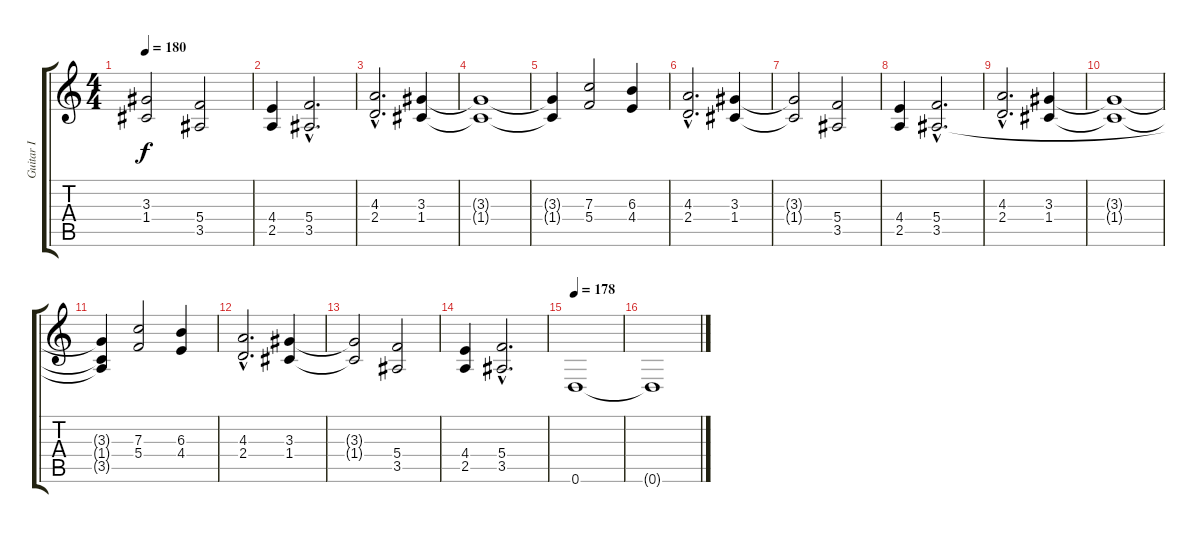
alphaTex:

\track ("Guitar I" "Guitar I") {instrument distortionguitar}
\staff {score tabs}
\tuning (D4 A3 F3 C3 G2 D2) {hide}
\ts (4 4)
\tempo 180
\clef g2
\ks c
(3.3{t} 1.4{t}).2{dy f} (5.4 3.5).2 |
(4.4 2.5).4 (5.4{hac} 3.5{hac}).2{d} |
(4.3{hac} 2.4{hac}).2{d} (3.3 1.4).4 |
(3.3{t} 1.4{t}).1 |
(3.3{t} 1.4{t}).4 (7.3 5.4).2 (6.3 4.4).4 |
(4.3{hac} 2.4{hac}).2{d} (3.3 1.4).4 |
(3.3{t} 1.4{t}).2 (5.4 3.5).2 |
(4.4 2.5).4 (5.4{hac} 3.5{hac}).2{d} |
(4.3{hac} 2.4{hac}).2{d} (3.3 1.4).4 |
(3.3{t} 1.4{t}).1 |
(3.3{t} 1.4{t} 3.5{t}).4 (7.3 5.4).2 (6.3 4.4).4 |
(4.3{hac} 2.4{hac}).2{d} (3.3 1.4).4 |
(3.3{t} 1.4{t}).2 (5.4 3.5).2 |
(4.4 2.5).4 (5.4{hac} 3.5{hac}).2{d} |
\tempo 178
0.6.1 |
0.6{t}.1
